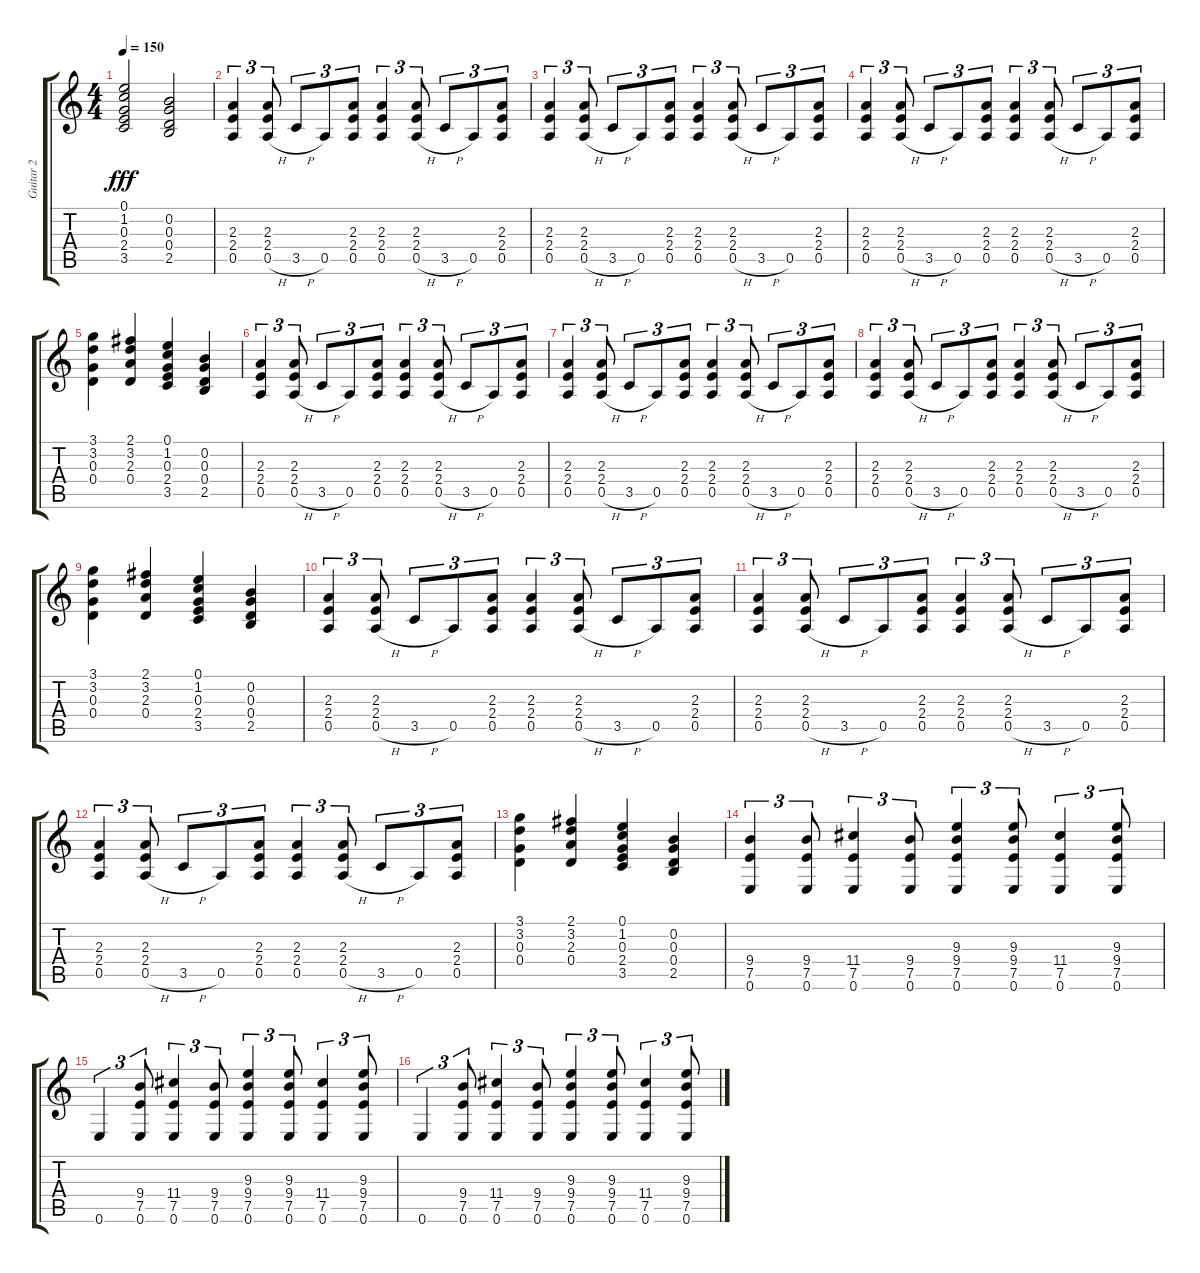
\track ("Guitar 2" "Guitar 2") {instrument distortionguitar}
\staff {score tabs}
\tuning (E4 B3 G3 D3 A2 E2) {hide}
\ts (4 4)
\tempo 150
\clef g2
\ks c
(0.1 1.2 0.3 2.4 3.5).2{dy fff} (0.2 0.3 0.4 2.5).2 |
(2.3 2.4 0.5).4{tu (3 2)} (2.3 2.4 0.5{h}).8{tu (3 2)} 3.5{h}.8{tu (3 2)} 0.5.8{tu (3 2)} (2.3 2.4 0.5).8{tu (3 2)} (2.3 2.4 0.5).4{tu (3 2)} (2.3 2.4 0.5{h}).8{tu (3 2)} 3.5{h}.8{tu (3 2)} 0.5.8{tu (3 2)} (2.3 2.4 0.5).8{tu (3 2)} |
(2.3 2.4 0.5).4{tu (3 2)} (2.3 2.4 0.5{h}).8{tu (3 2)} 3.5{h}.8{tu (3 2)} 0.5.8{tu (3 2)} (2.3 2.4 0.5).8{tu (3 2)} (2.3 2.4 0.5).4{tu (3 2)} (2.3 2.4 0.5{h}).8{tu (3 2)} 3.5{h}.8{tu (3 2)} 0.5.8{tu (3 2)} (2.3 2.4 0.5).8{tu (3 2)} |
(2.3 2.4 0.5).4{tu (3 2)} (2.3 2.4 0.5{h}).8{tu (3 2)} 3.5{h}.8{tu (3 2)} 0.5.8{tu (3 2)} (2.3 2.4 0.5).8{tu (3 2)} (2.3 2.4 0.5).4{tu (3 2)} (2.3 2.4 0.5{h}).8{tu (3 2)} 3.5{h}.8{tu (3 2)} 0.5.8{tu (3 2)} (2.3 2.4 0.5).8{tu (3 2)} |
(3.1 3.2 0.3 0.4).4 (2.1 3.2 2.3 0.4).4 (0.1 1.2 0.3 2.4 3.5).4 (0.2 0.3 0.4 2.5).4 |
(2.3 2.4 0.5).4{tu (3 2)} (2.3 2.4 0.5{h}).8{tu (3 2)} 3.5{h}.8{tu (3 2)} 0.5.8{tu (3 2)} (2.3 2.4 0.5).8{tu (3 2)} (2.3 2.4 0.5).4{tu (3 2)} (2.3 2.4 0.5{h}).8{tu (3 2)} 3.5{h}.8{tu (3 2)} 0.5.8{tu (3 2)} (2.3 2.4 0.5).8{tu (3 2)} |
(2.3 2.4 0.5).4{tu (3 2)} (2.3 2.4 0.5{h}).8{tu (3 2)} 3.5{h}.8{tu (3 2)} 0.5.8{tu (3 2)} (2.3 2.4 0.5).8{tu (3 2)} (2.3 2.4 0.5).4{tu (3 2)} (2.3 2.4 0.5{h}).8{tu (3 2)} 3.5{h}.8{tu (3 2)} 0.5.8{tu (3 2)} (2.3 2.4 0.5).8{tu (3 2)} |
(2.3 2.4 0.5).4{tu (3 2)} (2.3 2.4 0.5{h}).8{tu (3 2)} 3.5{h}.8{tu (3 2)} 0.5.8{tu (3 2)} (2.3 2.4 0.5).8{tu (3 2)} (2.3 2.4 0.5).4{tu (3 2)} (2.3 2.4 0.5{h}).8{tu (3 2)} 3.5{h}.8{tu (3 2)} 0.5.8{tu (3 2)} (2.3 2.4 0.5).8{tu (3 2)} |
(3.1 3.2 0.3 0.4).4 (2.1 3.2 2.3 0.4).4 (0.1 1.2 0.3 2.4 3.5).4 (0.2 0.3 0.4 2.5).4 |
(2.3 2.4 0.5).4{tu (3 2)} (2.3 2.4 0.5{h}).8{tu (3 2)} 3.5{h}.8{tu (3 2)} 0.5.8{tu (3 2)} (2.3 2.4 0.5).8{tu (3 2)} (2.3 2.4 0.5).4{tu (3 2)} (2.3 2.4 0.5{h}).8{tu (3 2)} 3.5{h}.8{tu (3 2)} 0.5.8{tu (3 2)} (2.3 2.4 0.5).8{tu (3 2)} |
(2.3 2.4 0.5).4{tu (3 2)} (2.3 2.4 0.5{h}).8{tu (3 2)} 3.5{h}.8{tu (3 2)} 0.5.8{tu (3 2)} (2.3 2.4 0.5).8{tu (3 2)} (2.3 2.4 0.5).4{tu (3 2)} (2.3 2.4 0.5{h}).8{tu (3 2)} 3.5{h}.8{tu (3 2)} 0.5.8{tu (3 2)} (2.3 2.4 0.5).8{tu (3 2)} |
(2.3 2.4 0.5).4{tu (3 2)} (2.3 2.4 0.5{h}).8{tu (3 2)} 3.5{h}.8{tu (3 2)} 0.5.8{tu (3 2)} (2.3 2.4 0.5).8{tu (3 2)} (2.3 2.4 0.5).4{tu (3 2)} (2.3 2.4 0.5{h}).8{tu (3 2)} 3.5{h}.8{tu (3 2)} 0.5.8{tu (3 2)} (2.3 2.4 0.5).8{tu (3 2)} |
(3.1 3.2 0.3 0.4).4 (2.1 3.2 2.3 0.4).4 (0.1 1.2 0.3 2.4 3.5).4 (0.2 0.3 0.4 2.5).4 |
(9.4 7.5 0.6).4{tu (3 2)} (9.4 7.5 0.6).8{tu (3 2)} (11.4 7.5 0.6).4{tu (3 2)} (9.4 7.5 0.6).8{tu (3 2)} (9.3 9.4 7.5 0.6).4{tu (3 2)} (9.3 9.4 7.5 0.6).8{tu (3 2)} (11.4 7.5 0.6).4{tu (3 2)} (9.3 9.4 7.5 0.6).8{tu (3 2)} |
0.6.4{tu (3 2)} (9.4 7.5 0.6).8{tu (3 2)} (11.4 7.5 0.6).4{tu (3 2)} (9.4 7.5 0.6).8{tu (3 2)} (9.3 9.4 7.5 0.6).4{tu (3 2)} (9.3 9.4 7.5 0.6).8{tu (3 2)} (11.4 7.5 0.6).4{tu (3 2)} (9.3 9.4 7.5 0.6).8{tu (3 2)} |
0.6.4{tu (3 2)} (9.4 7.5 0.6).8{tu (3 2)} (11.4 7.5 0.6).4{tu (3 2)} (9.4 7.5 0.6).8{tu (3 2)} (9.3 9.4 7.5 0.6).4{tu (3 2)} (9.3 9.4 7.5 0.6).8{tu (3 2)} (11.4 7.5 0.6).4{tu (3 2)} (9.3 9.4 7.5 0.6).8{tu (3 2)}
